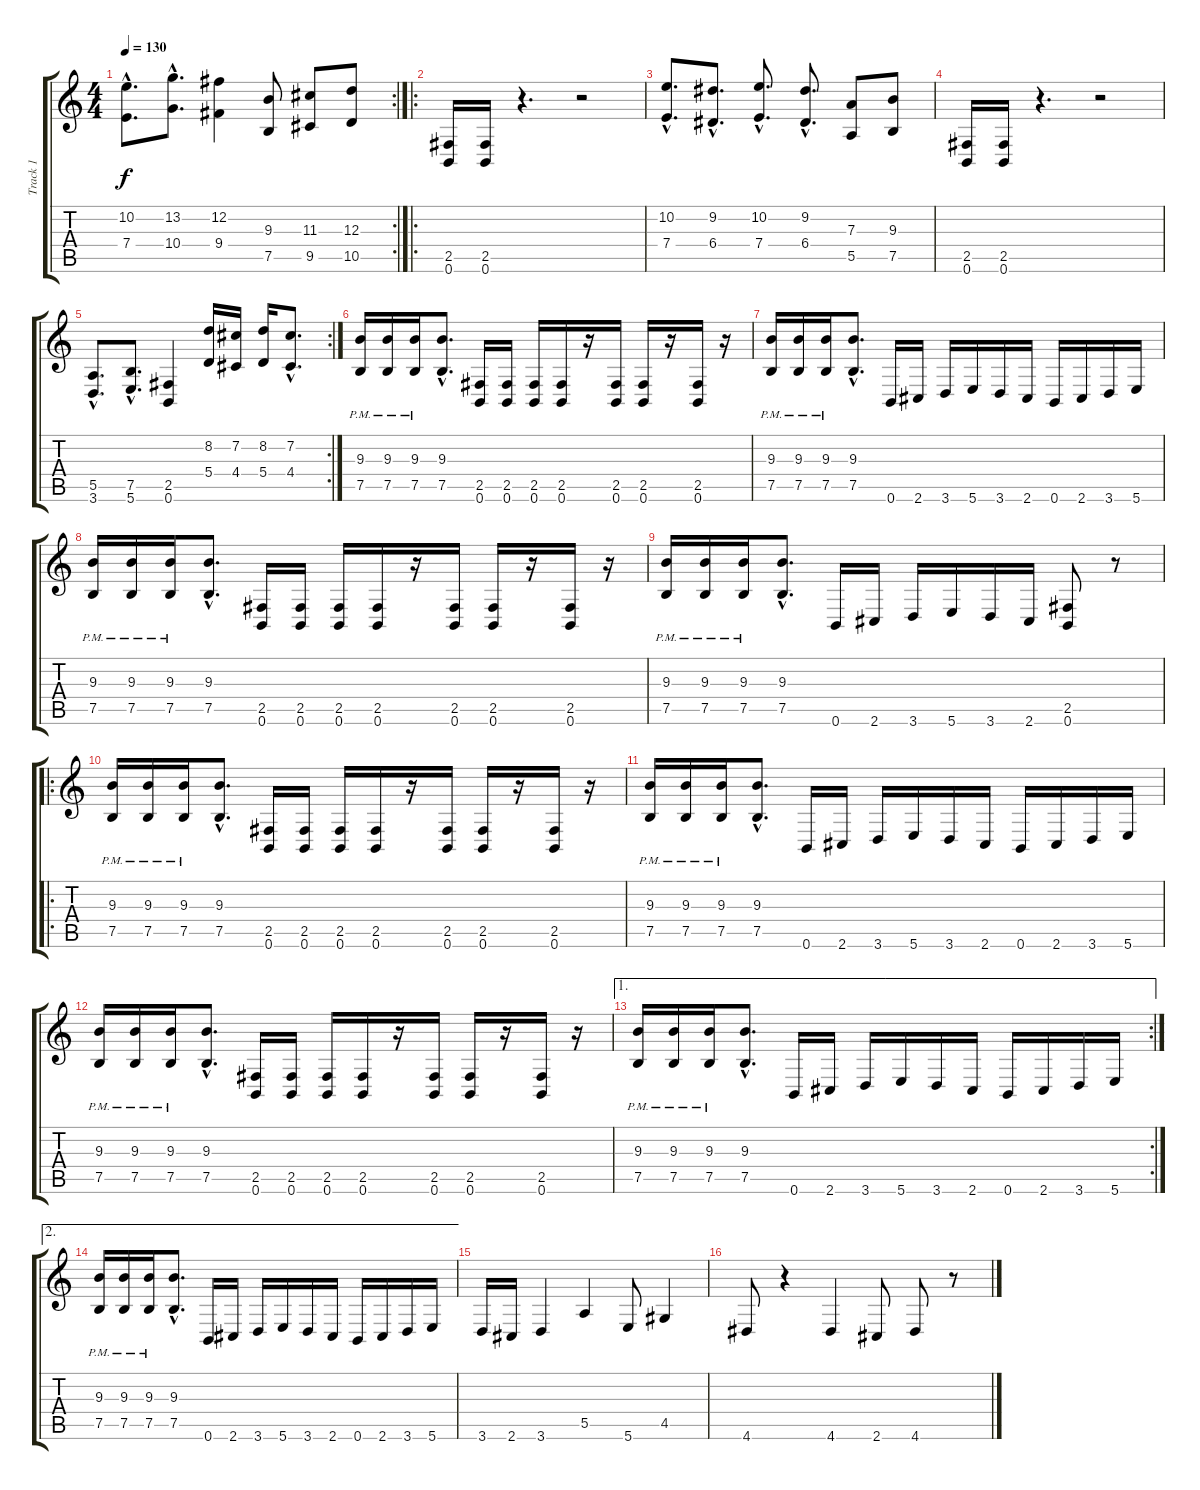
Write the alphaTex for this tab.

\track ("Track 1" "Track 1") {instrument distortionguitar}
\staff {score tabs}
\tuning (B3 Gb3 D3 A2 E2 B1) {hide}
\rc 2
\ts (4 4)
\tempo 130
\clef g2
\ks c
(10.2{hac} 7.4{hac}).8{d dy f} (13.2{hac} 10.4{hac}).8{d} (12.2 9.4).4 (9.3 7.5).8 (11.3 9.5).8 (12.3 10.5).8 |
\ro
(2.5 0.6).16 (2.5 0.6).16 r.4{d} r.2 |
(10.2{hac} 7.4{hac}).8{d} (9.2{hac} 6.4{hac}).8{d} (10.2{hac} 7.4{hac}).8{d} (9.2{hac} 6.4{hac}).8{d} (7.3 5.5).8 (9.3 7.5).8 |
(2.5 0.6).16 (2.5 0.6).16 r.4{d} r.2 |
\rc 2
(5.5{hac} 3.6{hac}).8{d} (7.5{hac} 5.6{hac}).8{d} (2.5 0.6).4 (8.2 5.4).16 (7.2 4.4).16 (8.2 5.4).16 (7.2{hac} 4.4{hac}).8{d} |
(9.3{pm} 7.5{pm}).16 (9.3{pm} 7.5{pm}).16 (9.3{pm} 7.5{pm}).16 (9.3{hac} 7.5{hac}).8{d} (2.5 0.6).16 (2.5 0.6).16 (2.5 0.6).16 (2.5 0.6).16 r.16 (2.5 0.6).16 (2.5 0.6).16 r.16 (2.5 0.6).16 r.16 |
(9.3{pm} 7.5{pm}).16 (9.3{pm} 7.5{pm}).16 (9.3{pm} 7.5{pm}).16 (9.3{hac} 7.5{hac}).8{d} 0.6.16 2.6.16 3.6.16 5.6.16 3.6.16 2.6.16 0.6.16 2.6.16 3.6.16 5.6.16 |
(9.3{pm} 7.5{pm}).16 (9.3{pm} 7.5{pm}).16 (9.3{pm} 7.5{pm}).16 (9.3{hac} 7.5{hac}).8{d} (2.5 0.6).16 (2.5 0.6).16 (2.5 0.6).16 (2.5 0.6).16 r.16 (2.5 0.6).16 (2.5 0.6).16 r.16 (2.5 0.6).16 r.16 |
(9.3{pm} 7.5{pm}).16 (9.3{pm} 7.5{pm}).16 (9.3{pm} 7.5{pm}).16 (9.3{hac} 7.5{hac}).8{d} 0.6.16 2.6.16 3.6.16 5.6.16 3.6.16 2.6.16 (2.5 0.6).8 r.8 |
\ro
(9.3{pm} 7.5{pm}).16 (9.3{pm} 7.5{pm}).16 (9.3{pm} 7.5{pm}).16 (9.3{hac} 7.5{hac}).8{d} (2.5 0.6).16 (2.5 0.6).16 (2.5 0.6).16 (2.5 0.6).16 r.16 (2.5 0.6).16 (2.5 0.6).16 r.16 (2.5 0.6).16 r.16 |
(9.3{pm} 7.5{pm}).16 (9.3{pm} 7.5{pm}).16 (9.3{pm} 7.5{pm}).16 (9.3{hac} 7.5{hac}).8{d} 0.6.16 2.6.16 3.6.16 5.6.16 3.6.16 2.6.16 0.6.16 2.6.16 3.6.16 5.6.16 |
(9.3{pm} 7.5{pm}).16 (9.3{pm} 7.5{pm}).16 (9.3{pm} 7.5{pm}).16 (9.3{hac} 7.5{hac}).8{d} (2.5 0.6).16 (2.5 0.6).16 (2.5 0.6).16 (2.5 0.6).16 r.16 (2.5 0.6).16 (2.5 0.6).16 r.16 (2.5 0.6).16 r.16 |
\ae 1
\rc 2
(9.3{pm} 7.5{pm}).16 (9.3{pm} 7.5{pm}).16 (9.3{pm} 7.5{pm}).16 (9.3{hac} 7.5{hac}).8{d} 0.6.16 2.6.16 3.6.16 5.6.16 3.6.16 2.6.16 0.6.16 2.6.16 3.6.16 5.6.16 |
\ae 2
(9.3{pm} 7.5{pm}).16 (9.3{pm} 7.5{pm}).16 (9.3{pm} 7.5{pm}).16 (9.3{hac} 7.5{hac}).8{d} 0.6.16 2.6.16 3.6.16 5.6.16 3.6.16 2.6.16 0.6.16 2.6.16 3.6.16 5.6.16 |
3.6.16 2.6.16 3.6.4 5.5.4 5.6.8 4.5.4 |
4.6.8 r.4 4.6.4 2.6.8 4.6.8 r.8
